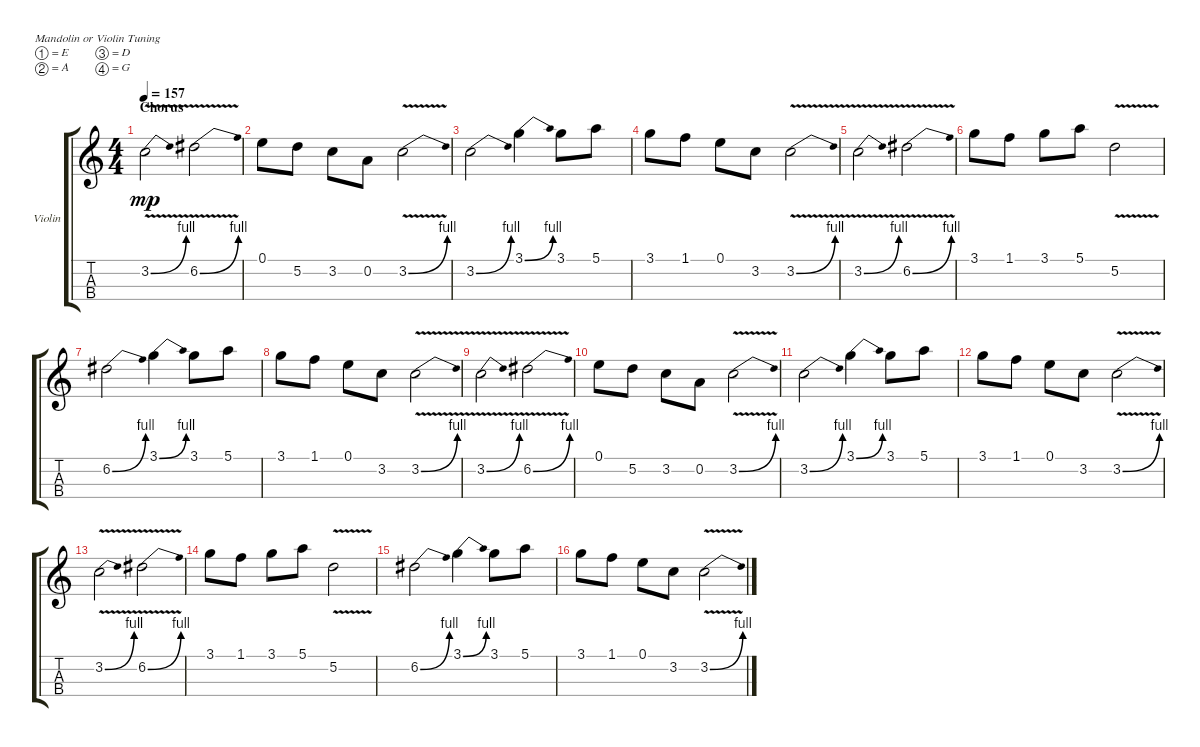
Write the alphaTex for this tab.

\defaultSystemsLayout 4
\bracketExtendMode groupsimilarinstruments
\firstSystemTrackNameOrientation horizontal
\otherSystemsTrackNameOrientation horizontal
\track ("Violin 2 - Wendy" "Violin") {instrument violin}
\staff {score tabs}
\tuning (E5 A4 D4 G3)
\ts (4 4)
\section ("" "Chorus")
\tempo 157
\clef g2
\ks c
3.2{be (bend 0 0 5.3999999999999995 4) v}.2{dy mp} 6.2{be (bend 0 0 6 4) v}.2 |
0.1.8 5.2.8 3.2.8 0.2.8 3.2{be (bend 0 0 6.6 4) v}.2 |
3.2{be (bend 0 0 6.6 4)}.2 3.1{be (bend 0 0 5.3999999999999995 4)}.4 3.1.8 5.1.8 |
3.1.8 1.1.8 0.1.8 3.2.8 3.2{be (bend 0 0 5.3999999999999995 4) v}.2 |
3.2{be (bend 0 0 5.3999999999999995 4) v}.2 6.2{be (bend 0 0 6 4) v}.2 |
3.1.8 1.1.8 3.1.8 5.1.8 5.2{v}.2 |
6.2{be (bend 0 0 6.6 4)}.2 3.1{be (bend 0 0 5.3999999999999995 4)}.4 3.1.8 5.1.8 |
3.1.8 1.1.8 0.1.8 3.2.8 3.2{be (bend 0 0 5.3999999999999995 4) v}.2 |
3.2{be (bend 0 0 5.3999999999999995 4) v}.2 6.2{be (bend 0 0 6 4) v}.2 |
0.1.8 5.2.8 3.2.8 0.2.8 3.2{be (bend 0 0 6.6 4) v}.2 |
3.2{be (bend 0 0 6.6 4)}.2 3.1{be (bend 0 0 5.3999999999999995 4)}.4 3.1.8 5.1.8 |
3.1.8 1.1.8 0.1.8 3.2.8 3.2{be (bend 0 0 5.3999999999999995 4) v}.2 |
3.2{be (bend 0 0 5.3999999999999995 4) v}.2 6.2{be (bend 0 0 6 4) v}.2 |
3.1.8 1.1.8 3.1.8 5.1.8 5.2{v}.2 |
6.2{be (bend 0 0 6.6 4)}.2 3.1{be (bend 0 0 5.3999999999999995 4)}.4 3.1.8 5.1.8 |
3.1.8 1.1.8 0.1.8 3.2.8 3.2{be (bend 0 0 5.3999999999999995 4) v}.2
